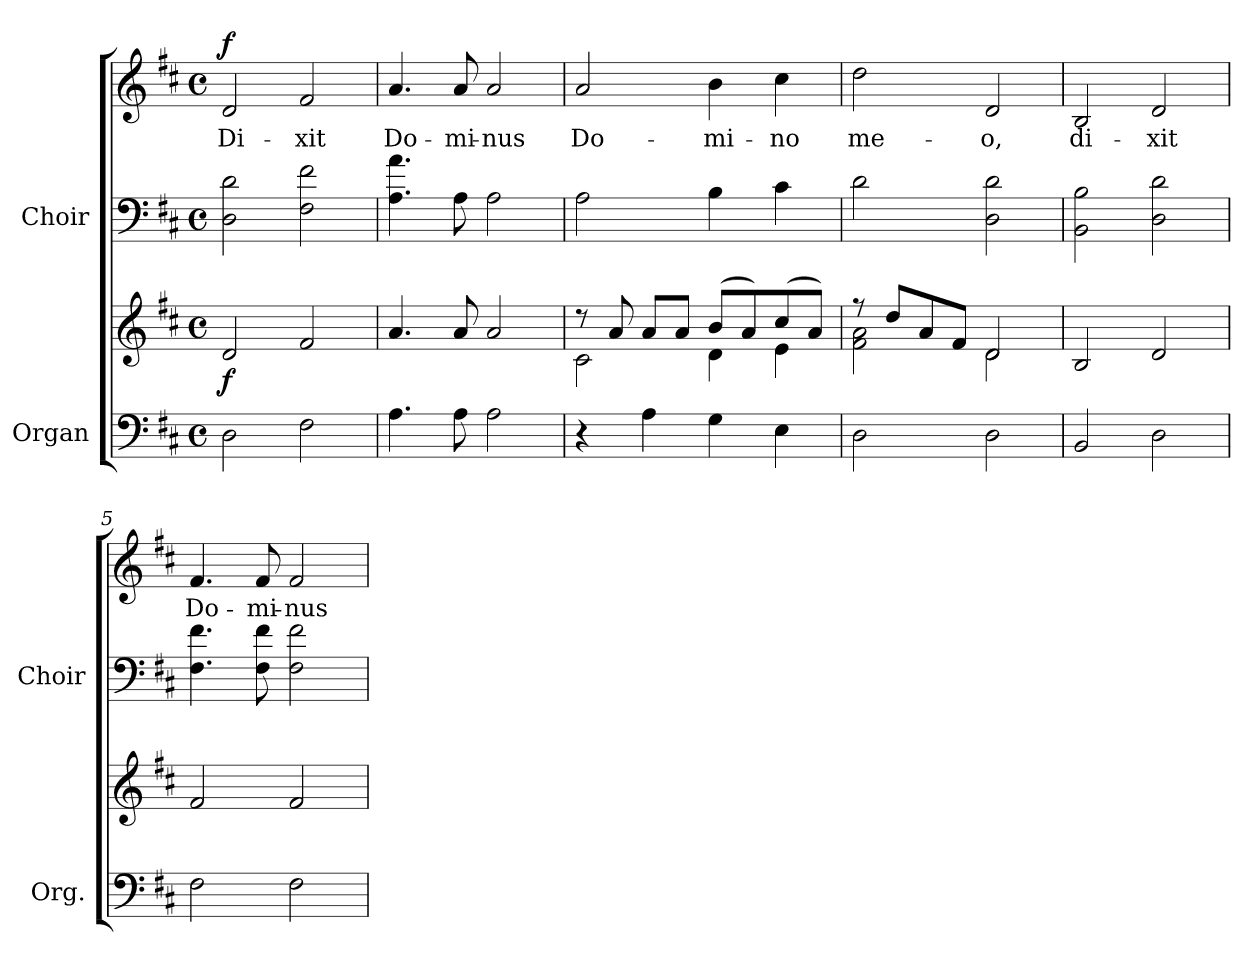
**kern	**kern	**dynam	**kern	**kern	**text	**dynam
*part2	*part2	*part2	*part1	*part1	*part1	*part1
*staff4	*staff3	*staff3/4	*staff2	*staff1	*staff1	*staff1/2
*I"Organ	*	*	*I"Choir	*	*	*
*I'Org.	*	*	*I'Choir	*	*	*
!!LO:PB:g=z
*clefF4	*clefG2	*	*clefF4	*clefG2	*	*
*k[f#c#]	*k[f#c#]	*	*k[f#c#]	*k[f#c#]	*	*
*D:	*D:	*	*D:	*D:	*	*
*M4/4	*M4/4	*	*M4/4	*M4/4	*	*
*met(c)	*met(c)	*	*met(c)	*met(c)	*	*
*MM120	*MM120	*	*MM120	*MM120	*	*
=	=	=	=	=	=	=
!	!	!	!	!	!LO:LY:b:color=#000000	!
2Di\	2di/	f	2Di\ 2di	2di/	Di-	f
!	!	!	!	!	!LO:LY:b:color=#000000	!
2F#i\	2f#i/	.	2F#i\ 2f#i	2f#i/	-xit	.
=1	=1	=1	=1	=1	=1	=1
!	!	!	!	!	!LO:LY:b:color=#000000	!
4.Ai\	4.ai/	.	4.Ai\ 4.ai	4.ai/	Do-	.
!	!	!	!	!	!LO:LY:b:color=#000000	!
8Ai\	8ai/	.	8Ai\	8ai/	-mi-	.
!	!	!	!	!	!LO:LY:b:color=#000000	!
2Ai\	2ai/	.	2Ai\	2ai/	-nus	.
=2	=2	=2	=2	=2	=2	=2
*	*^	*	*	*	*	*
!	!	!	!	!	!	!LO:LY:b:color=#000000	!
4r	8r	2c#i\	.	2Ai\	2ai/	Do-	.
.	8ai/	.	.	.	.	.	.
4Ai\	8ai/L	.	.	.	.	.	.
.	8ai/J	.	.	.	.	.	.
!	!	!	!	!	!	!LO:LY:b:color=#000000	!
4Gi\	(8bi/L	4di\	.	4Bi\	4bi\	-mi-	.
.	8ai/)	.	.	.	.	.	.
!	!	!	!	!	!	!LO:LY:b:color=#000000	!
4Ei\	(8cc#i/	4ei\	.	4c#i\	4cc#i\	-no	.
.	8ai/J)	.	.	.	.	.	.
=3	=3	=3	=3	=3	=3	=3	=3
!	!	!	!	!	!	!LO:LY:b:color=#000000	!
2Di\	8r	2f#i\ 2ai	.	2di\	2ddi\	me-	.
.	8ddi/L	.	.	.	.	.	.
.	8ai/	.	.	.	.	.	.
.	8f#i/J	.	.	.	.	.	.
!	!	!	!	!	!	!LO:LY:b:color=#000000	!
2Di\	2di/	2di\	.	2Di\ 2di	2di/	-o,	.
*	*v	*v	*	*	*	*	*
=4	=4	=4	=4	=4	=4	=4
*	*^	*	*	*	*	*
!	!	!	!	!	!	!LO:LY:b:color=#000000	!
*	*v	*v	*	*	*	*	*
2BBi/	2Bi/	.	2BBi\ 2Bi	2Bi/	di-	.
!	!	!	!	!	!LO:LY:b:color=#000000	!
2Di\	2di/	.	2Di\ 2di	2di/	-xit	.
=5	=5	=5	=5	=5	=5	=5
!	!	!	!	!	!LO:LY:b:color=#000000	!
2F#i\	2f#i/	.	4.F#i\ 4.f#i	4.f#i/	Do-	.
!	!	!	!	!	!LO:LY:b:color=#000000	!
.	.	.	8F#i\ 8f#i	8f#i/	-mi-	.
!	!	!	!	!	!LO:LY:b:color=#000000	!
2F#i\	2f#i/	.	2F#i\ 2f#i	2f#i/	-nus	.
=	=	=	=	=	=	=
*-	*-	*-	*-	*-	*-	*-
